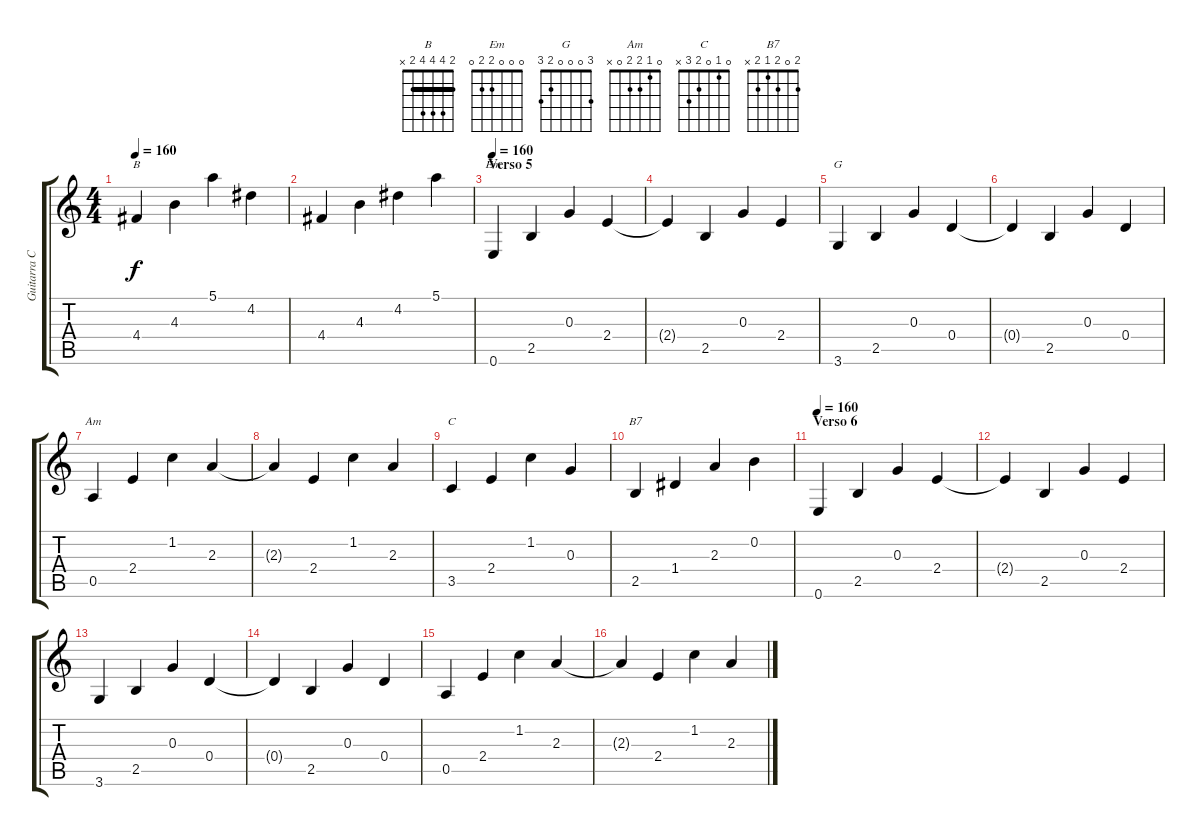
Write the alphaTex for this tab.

\track ("Guitarra Clean" "Guitarra C") {instrument electricguitarjazz}
\staff {score tabs}
\tuning (E4 B3 G3 D3 A2 E2) {hide}
\chord ("B" 2 4 4 4 2 x) {barre 2}
\chord ("Em" 0 0 0 2 2 0)
\chord ("G" 3 0 0 0 2 3)
\chord ("Am" 0 1 2 2 0 x)
\chord ("C" 0 1 0 2 3 x)
\chord ("B7" 2 0 2 1 2 x)
\ts (4 4)
\tempo 160
\clef g2
\ks c
4.4.4{ch "B" dy f} 4.3.4 5.1.4 4.2.4 |
4.4.4 4.3.4 4.2.4 5.1.4 |
\section ("" "Verso 5")
\tempo 160
0.6.4{ch "Em"} 2.5.4 0.3.4 2.4.4 |
2.4{t}.4 2.5.4 0.3.4 2.4.4 |
3.6.4{ch "G"} 2.5.4 0.3.4 0.4.4 |
0.4{t}.4 2.5.4 0.3.4 0.4.4 |
0.5.4{ch "Am"} 2.4.4 1.2.4 2.3.4 |
2.3{t}.4 2.4.4 1.2.4 2.3.4 |
3.5.4{ch "C"} 2.4.4 1.2.4 0.3.4 |
2.5.4{ch "B7"} 1.4.4 2.3.4 0.2.4 |
\section ("" "Verso 6")
\tempo 160
0.6.4 2.5.4 0.3.4 2.4.4 |
2.4{t}.4 2.5.4 0.3.4 2.4.4 |
3.6.4 2.5.4 0.3.4 0.4.4 |
0.4{t}.4 2.5.4 0.3.4 0.4.4 |
0.5.4 2.4.4 1.2.4 2.3.4 |
2.3{t}.4 2.4.4 1.2.4 2.3.4
